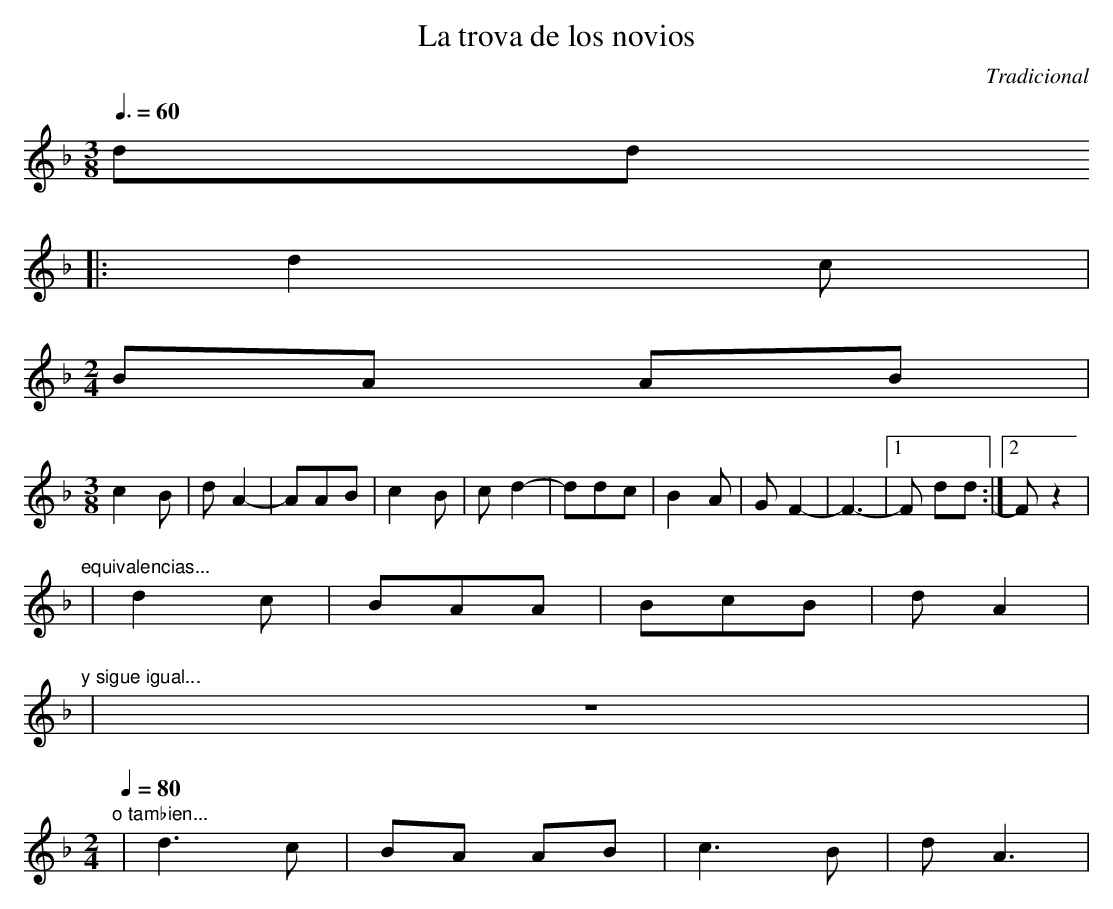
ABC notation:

X:1
T:La trova de los novios
C:Tradicional
M:3/8
L:1/8
Q:3/8=60
K:F
dd
|: d2 c|
[M:2/4]BA AB|
[M:3/8]
c2 B|d A2-|AAB|c2 B|c d2-|ddc|B2 A|G F2-|F3-|[1 F dd :|[2 F z2|
"equivalencias..."
|d2 c|BAA|BcB|dA2|"y sigue igual..."
|z3|
"o tambien..."
[M:2/4]
[Q:1/4=80]
|d3 c|BA AB|c3 B|d A3|"y sigue igual..."
